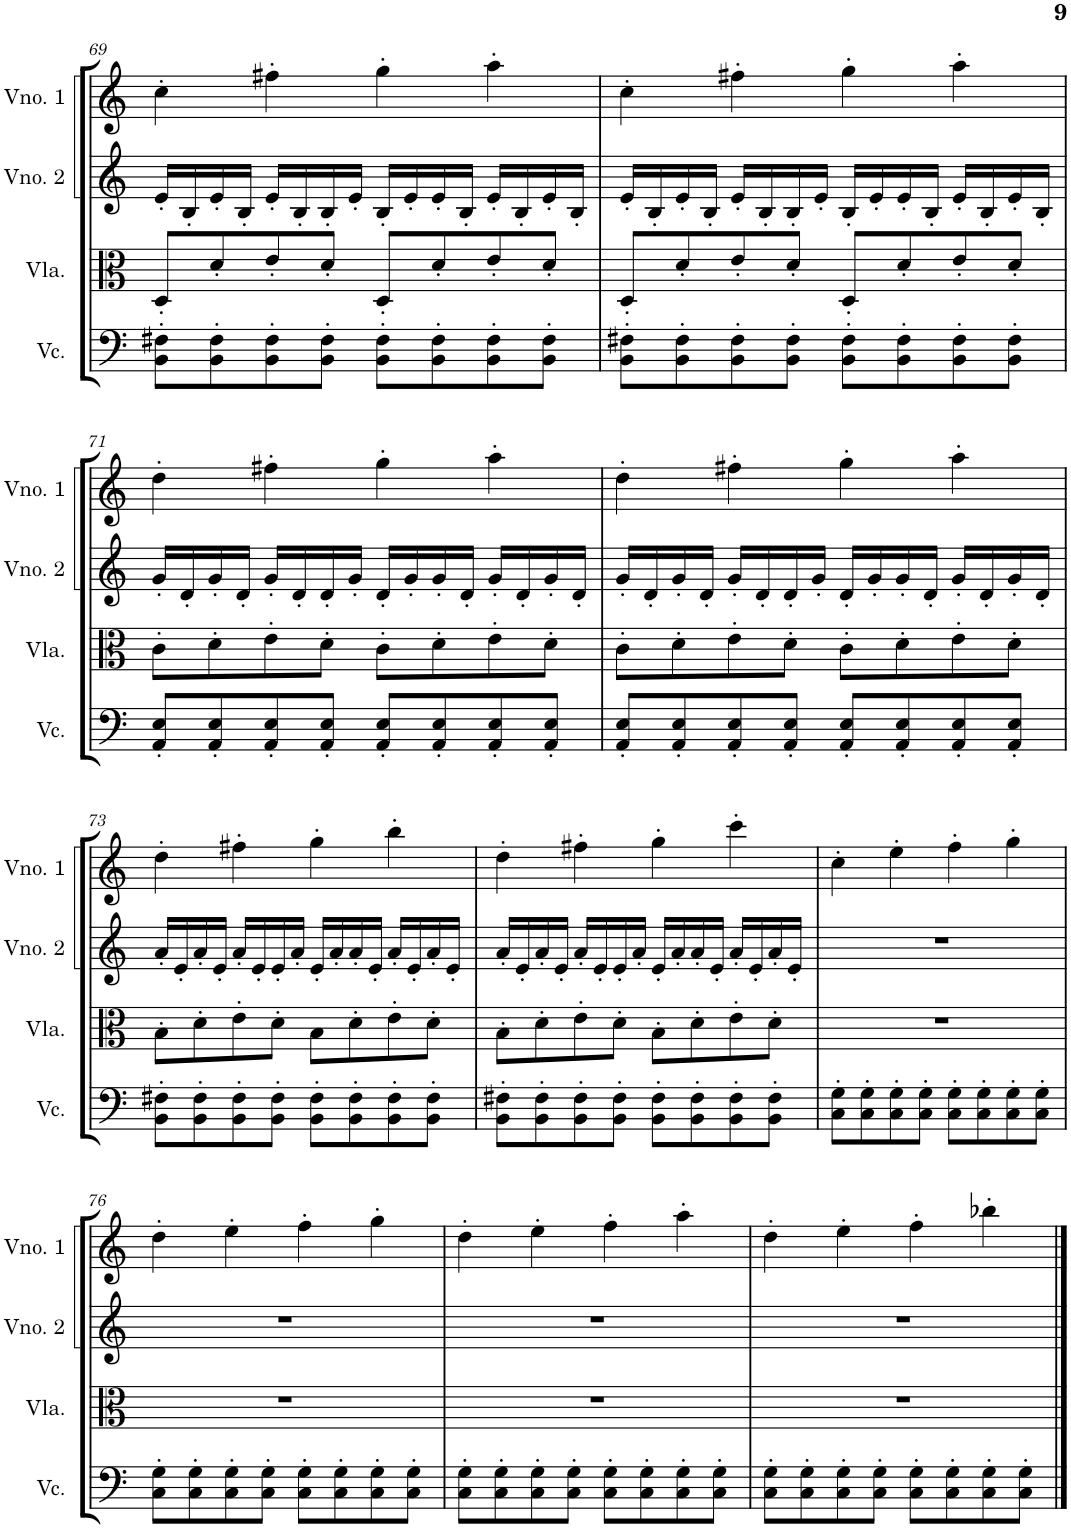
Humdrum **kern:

**kern	**kern	**kern	**kern
*part4	*part3	*part2	*part1
*staff4	*staff3	*staff2	*staff1
*I"Violoncelo	*I"Viola	*I"Violino 2	*I"Violino 1
*I'Vc.	*I'Vla.	*I'Vno. 2	*I'Vno. 1
!!LO:PB:g=z
*clefF4	*clefC3	*clefG2	*clefG2
*k[]	*k[]	*k[]	*k[]
*M4/4	*M4/4	*M4/4	*M4/4
=69	=69	=69	=69
8BB\' 8F#X\'L	8D'/L	16e'/LL	4cc'\
.	.	16B'/	.
8BB\' 8F#\'	8d'/	16e'/	.
.	.	16B'/JJ	.
8BB\' 8F#\'	8e'/	16e'/LL	4ff#X'\
.	.	16B'/	.
8BB\' 8F#\'J	8d'/J	16B'/	.
.	.	16e'/JJ	.
8BB\' 8F#\'L	8D'/L	16B'/LL	4gg'\
.	.	16e'/	.
8BB\' 8F#\'	8d'/	16e'/	.
.	.	16B'/JJ	.
8BB\' 8F#\'	8e'/	16e'/LL	4aa'\
.	.	16B'/	.
8BB\' 8F#\'J	8d'/J	16e'/	.
.	.	16B'/JJ	.
=70	=70	=70	=70
8BB\' 8F#X\'L	8D'/L	16e'/LL	4cc'\
.	.	16B'/	.
8BB\' 8F#\'	8d'/	16e'/	.
.	.	16B'/JJ	.
8BB\' 8F#\'	8e'/	16e'/LL	4ff#X'\
.	.	16B'/	.
8BB\' 8F#\'J	8d'/J	16B'/	.
.	.	16e'/JJ	.
8BB\' 8F#\'L	8D'/L	16B'/LL	4gg'\
.	.	16e'/	.
8BB\' 8F#\'	8d'/	16e'/	.
.	.	16B'/JJ	.
8BB\' 8F#\'	8e'/	16e'/LL	4aa'\
.	.	16B'/	.
8BB\' 8F#\'J	8d'/J	16e'/	.
.	.	16B'/JJ	.
!!LO:LB:g=z
=71	=71	=71	=71
8AA/' 8E/'L	8c'\L	16g'/LL	4dd'\
.	.	16d'/	.
8AA/' 8E/'	8d'\	16g'/	.
.	.	16d'/JJ	.
8AA/' 8E/'	8e'\	16g'/LL	4ff#X'\
.	.	16d'/	.
8AA/' 8E/'J	8d'\J	16d'/	.
.	.	16g'/JJ	.
8AA/' 8E/'L	8c'\L	16d'/LL	4gg'\
.	.	16g'/	.
8AA/' 8E/'	8d'\	16g'/	.
.	.	16d'/JJ	.
8AA/' 8E/'	8e'\	16g'/LL	4aa'\
.	.	16d'/	.
8AA/' 8E/'J	8d'\J	16g'/	.
.	.	16d'/JJ	.
=72	=72	=72	=72
8AA/' 8E/'L	8c'\L	16g'/LL	4dd'\
.	.	16d'/	.
8AA/' 8E/'	8d'\	16g'/	.
.	.	16d'/JJ	.
8AA/' 8E/'	8e'\	16g'/LL	4ff#X'\
.	.	16d'/	.
8AA/' 8E/'J	8d'\J	16d'/	.
.	.	16g'/JJ	.
8AA/' 8E/'L	8c'\L	16d'/LL	4gg'\
.	.	16g'/	.
8AA/' 8E/'	8d'\	16g'/	.
.	.	16d'/JJ	.
8AA/' 8E/'	8e'\	16g'/LL	4aa'\
.	.	16d'/	.
8AA/' 8E/'J	8d'\J	16g'/	.
.	.	16d'/JJ	.
!!LO:LB:g=z
=73	=73	=73	=73
8BB\' 8F#X\'L	8B'\L	16a'/LL	4dd'\
.	.	16e'/	.
8BB\' 8F#\'	8d'\	16a'/	.
.	.	16e'/JJ	.
8BB\' 8F#\'	8e'\	16a'/LL	4ff#X'\
.	.	16e'/	.
8BB\' 8F#\'J	8d'\J	16e'/	.
.	.	16a'/JJ	.
8BB\' 8F#\'L	8B'\L	16e'/LL	4gg'\
.	.	16a'/	.
8BB\' 8F#\'	8d'\	16a'/	.
.	.	16e'/JJ	.
8BB\' 8F#\'	8e'\	16a'/LL	4bb'\
.	.	16e'/	.
8BB\' 8F#\'J	8d'\J	16a'/	.
.	.	16e'/JJ	.
=74	=74	=74	=74
8BB\' 8F#X\'L	8B'\L	16a'/LL	4dd'\
.	.	16e'/	.
8BB\' 8F#\'	8d'\	16a'/	.
.	.	16e'/JJ	.
8BB\' 8F#\'	8e'\	16a'/LL	4ff#X'\
.	.	16e'/	.
8BB\' 8F#\'J	8d'\J	16e'/	.
.	.	16a'/JJ	.
8BB\' 8F#\'L	8B'\L	16e'/LL	4gg'\
.	.	16a'/	.
8BB\' 8F#\'	8d'\	16a'/	.
.	.	16e'/JJ	.
8BB\' 8F#\'	8e'\	16a'/LL	4ccc'\
.	.	16e'/	.
8BB\' 8F#\'J	8d'\J	16a'/	.
.	.	16e'/JJ	.
=75	=75	=75	=75
8C\' 8G\'L	1r	1r	4cc'\
8C\' 8G\'	.	.	.
8C\' 8G\'	.	.	4ee'\
8C\' 8G\'J	.	.	.
8C\' 8G\'L	.	.	4ff'\
8C\' 8G\'	.	.	.
8C\' 8G\'	.	.	4gg'\
8C\' 8G\'J	.	.	.
!!LO:LB:g=z
=76	=76	=76	=76
8C\' 8G\'L	1r	1r	4dd'\
8C\' 8G\'	.	.	.
8C\' 8G\'	.	.	4ee'\
8C\' 8G\'J	.	.	.
8C\' 8G\'L	.	.	4ff'\
8C\' 8G\'	.	.	.
8C\' 8G\'	.	.	4gg'\
8C\' 8G\'J	.	.	.
=77	=77	=77	=77
8C\' 8G\'L	1r	1r	4dd'\
8C\' 8G\'	.	.	.
8C\' 8G\'	.	.	4ee'\
8C\' 8G\'J	.	.	.
8C\' 8G\'L	.	.	4ff'\
8C\' 8G\'	.	.	.
8C\' 8G\'	.	.	4aa'\
8C\' 8G\'J	.	.	.
=78	=78	=78	=78
8C\' 8G\'L	1r	1r	4dd'\
8C\' 8G\'	.	.	.
8C\' 8G\'	.	.	4ee'\
8C\' 8G\'J	.	.	.
8C\' 8G\'L	.	.	4ff'\
8C\' 8G\'	.	.	.
8C\' 8G\'	.	.	4bb-X'\
8C\' 8G\'J	.	.	.
==	==	==	==
*-	*-	*-	*-
